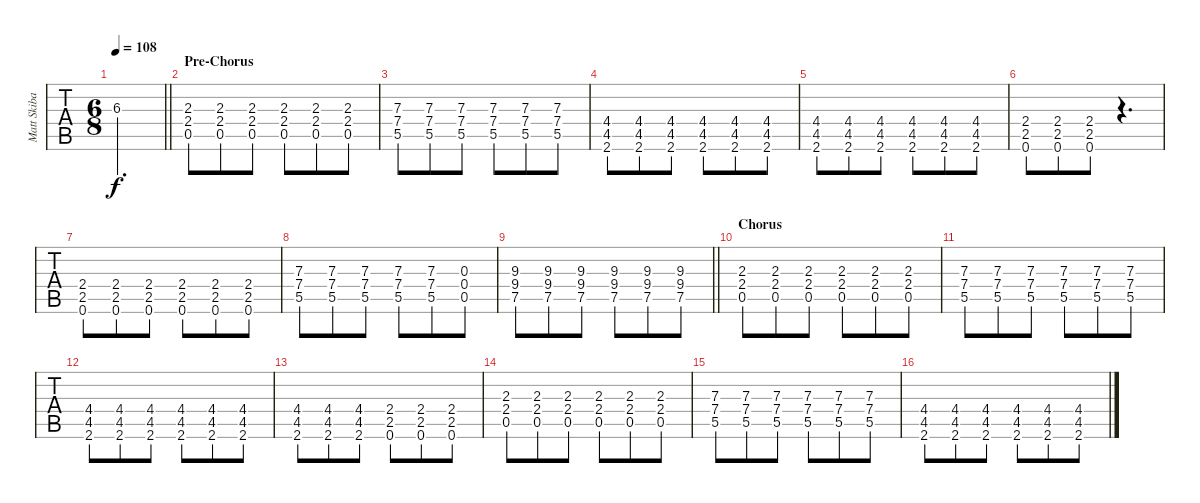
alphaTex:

\track ("Matt Skiba - Guitar One" "Matt Skiba") {instrument distortionguitar}
\staff {tabs}
\tuning (E4 B3 G3 D3 A2 E2) {hide}
\ts (6 8)
\tempo 108
\clef g2
\barLineRight lightlight
\ks a
6.3.2{d dy f} |
\section ("" "Pre-Chorus")
(2.3 2.4 0.5).8{balance 16 instrument distortionguitar} (2.3 2.4 0.5).8 (2.3 2.4 0.5).8 (2.3 2.4 0.5).8 (2.3 2.4 0.5).8 (2.3 2.4 0.5).8 |
(7.3 7.4 5.5).8 (7.3 7.4 5.5).8 (7.3 7.4 5.5).8 (7.3 7.4 5.5).8 (7.3 7.4 5.5).8 (7.3 7.4 5.5).8 |
(4.4 4.5 2.6).8 (4.4 4.5 2.6).8 (4.4 4.5 2.6).8 (4.4 4.5 2.6).8 (4.4 4.5 2.6).8 (4.4 4.5 2.6).8 |
(4.4 4.5 2.6).8 (4.4 4.5 2.6).8 (4.4 4.5 2.6).8 (4.4 4.5 2.6).8 (4.4 4.5 2.6).8 (4.4 4.5 2.6).8 |
(2.4 2.5 0.6).8 (2.4 2.5 0.6).8 (2.4 2.5 0.6).8 r.4{d} |
(2.4 2.5 0.6).8 (2.4 2.5 0.6).8 (2.4 2.5 0.6).8 (2.4 2.5 0.6).8 (2.4 2.5 0.6).8 (2.4 2.5 0.6).8 |
(7.3 7.4 5.5).8 (7.3 7.4 5.5).8 (7.3 7.4 5.5).8 (7.3 7.4 5.5).8 (7.3 7.4 5.5).8 (0.3 0.4 0.5).8 |
\barLineRight lightlight
(9.3 9.4 7.5).8 (9.3 9.4 7.5).8 (9.3 9.4 7.5).8 (9.3 9.4 7.5).8 (9.3 9.4 7.5).8 (9.3 9.4 7.5).8 |
\section ("" "Chorus")
(2.3 2.4 0.5).8{volume 4 balance 8} (2.3 2.4 0.5).8 (2.3 2.4 0.5).8 (2.3 2.4 0.5).8 (2.3 2.4 0.5).8 (2.3 2.4 0.5).8 |
(7.3 7.4 5.5).8 (7.3 7.4 5.5).8 (7.3 7.4 5.5).8 (7.3 7.4 5.5).8 (7.3 7.4 5.5).8 (7.3 7.4 5.5).8 |
(4.4 4.5 2.6).8 (4.4 4.5 2.6).8 (4.4 4.5 2.6).8 (4.4 4.5 2.6).8 (4.4 4.5 2.6).8 (4.4 4.5 2.6).8 |
(4.4 4.5 2.6).8 (4.4 4.5 2.6).8 (4.4 4.5 2.6).8 (2.4 2.5 0.6).8 (2.4 2.5 0.6).8 (2.4 2.5 0.6).8 |
(2.3 2.4 0.5).8 (2.3 2.4 0.5).8 (2.3 2.4 0.5).8 (2.3 2.4 0.5).8 (2.3 2.4 0.5).8 (2.3 2.4 0.5).8 |
(7.3 7.4 5.5).8 (7.3 7.4 5.5).8 (7.3 7.4 5.5).8 (7.3 7.4 5.5).8 (7.3 7.4 5.5).8 (7.3 7.4 5.5).8 |
(4.4 4.5 2.6).8 (4.4 4.5 2.6).8 (4.4 4.5 2.6).8 (4.4 4.5 2.6).8 (4.4 4.5 2.6).8 (4.4 4.5 2.6).8
